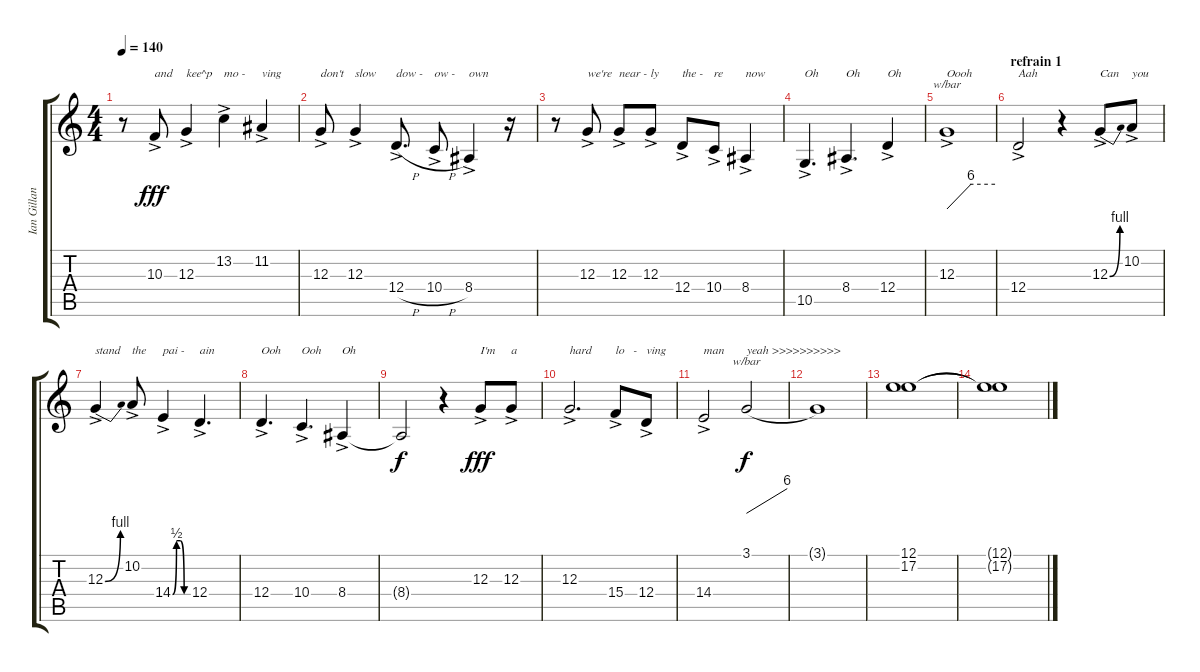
\track ("Ian Gillan" "Ian Gillan") {instrument tenorsax}
\staff {score tabs}
\tuning (E4 B3 G3 D3 A2 E2) {hide}
\ts (4 4)
\tempo 140
\clef g2
\ks c
r.8{dy fff} 10.3{ac}.8{txt "and"} 12.3{ac}.4{txt "kee^p"} 13.2{ac}.4{txt "mo -"} 11.2{ac}.4{txt "ving"} |
12.3{ac}.8{txt "don't"} 12.3{ac}.4{txt "slow"} 12.4{h ac}.8{d txt "dow -"} 10.4{h ac}.8{txt "ow -"} 8.4{ac}.4{txt "own"} r.16 |
r.8 12.3{ac}.8{txt "we're"} 12.3{ac}.8{txt "near -"} 12.3{ac}.8{txt "ly"} 12.4{ac}.8{txt "the -"} 10.4{ac}.8{txt "re"} 8.4{ac}.4{txt "now"} |
10.5{ac}.4{d txt "Oh"} 8.4{ac}.4{d txt "Oh"} 12.4{ac}.4{txt "Oh"} |
12.3{ac}.1{tbe (custom default 0 0 30 24 60 24) txt "Oooh"} |
\section ("" "refrain 1")
12.4{ac}.2{txt "Aah"} r.4 12.3{be (bend 0 0 60 4) ac}.8{txt "Can"} 10.2{ac}.8{txt "you"} |
12.3{be (bend 0 0 60 4) ac}.4{txt "stand"} 10.2{ac}.8{txt "the"} 14.4{be (custom 0 0 15 2 30 2 45 0 60 0) ac}.4{txt "pai -"} 12.4{ac}.4{d txt "ain"} |
12.4{ac}.4{d txt "Ooh"} 10.4{ac}.4{d txt "Ooh"} 8.4{ac}.4{txt "Oh"} |
8.4{t}.2{dy f} r.4 12.3{ac}.8{txt "I'm" dy fff} 12.3{ac}.8{txt "a"} |
12.3{ac}.2{d txt "hard"} 15.4{ac}.8{txt "lo   -   ving"} 12.4{ac}.8 |
14.4{ac}.2{txt "man"} 3.1.2{tbe (dive default 0 0 60 24) txt "yeah >>>>>>>>>>" dy f} |
3.1{t}.1 |
(12.1 17.2).1{volume 4} |
(12.1{t} 17.2{t}).1
